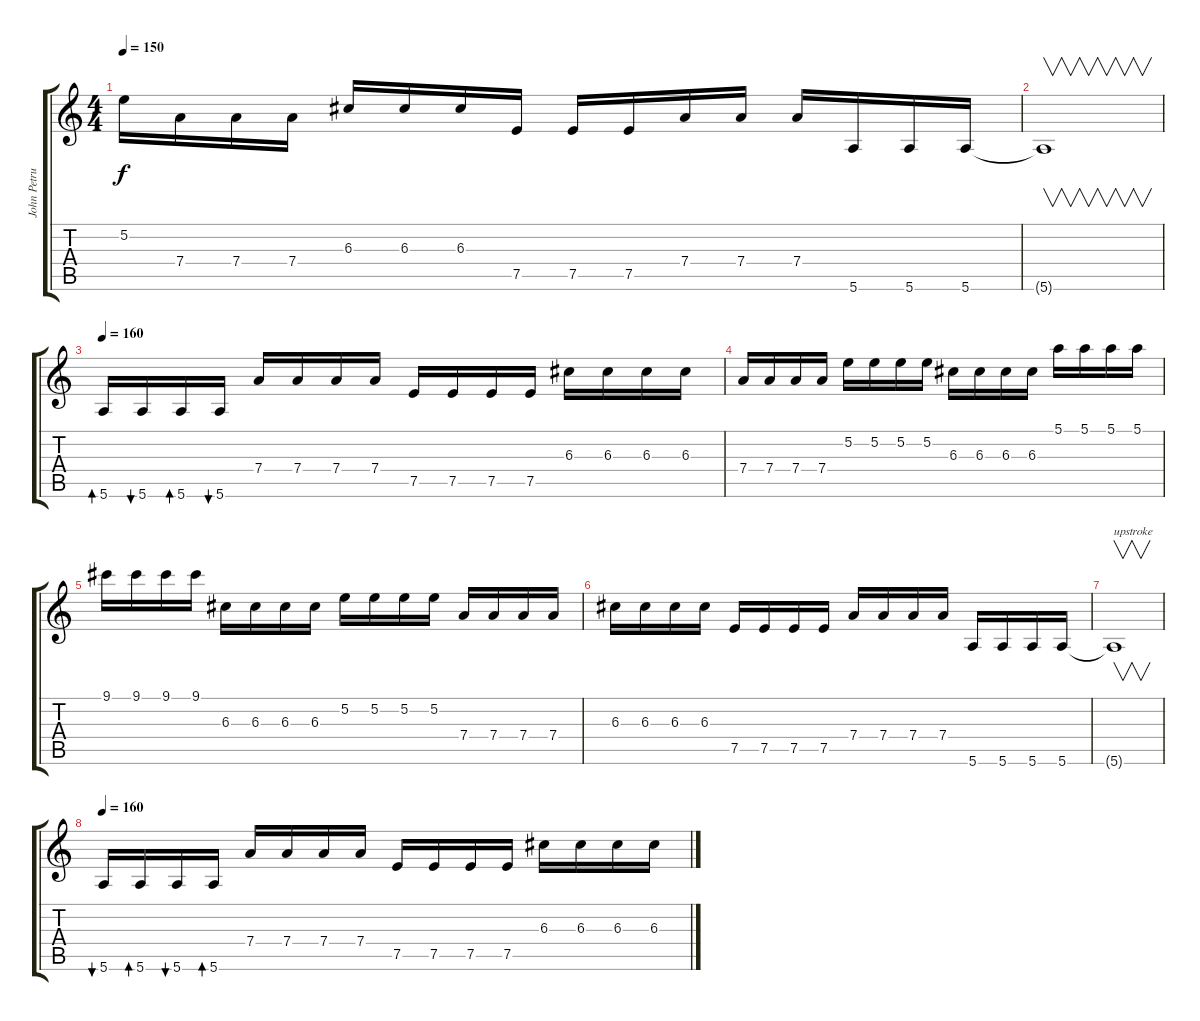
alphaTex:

\track ("John Petrucci" "John Petru") {instrument overdrivenguitar}
\staff {score tabs}
\tuning (E4 B3 G3 D3 A2 E2) {hide}
\ts (4 4)
\tempo 150
\clef g2
\ks c
5.2.16{dy f} 7.4.16 7.4.16 7.4.16 6.3.16 6.3.16 6.3.16 7.5.16 7.5.16 7.5.16 7.4.16 7.4.16 7.4.16 5.6.16 5.6.16 5.6.16 |
5.6{t}.1{v} |
\tempo 160
5.6.16{bd 60} 5.6.16{bu 60} 5.6.16{bd 60} 5.6.16{bu 60} 7.4.16 7.4.16 7.4.16 7.4.16 7.5.16 7.5.16 7.5.16 7.5.16 6.3.16 6.3.16 6.3.16 6.3.16 |
7.4.16 7.4.16 7.4.16 7.4.16 5.2.16 5.2.16 5.2.16 5.2.16 6.3.16 6.3.16 6.3.16 6.3.16 5.1.16 5.1.16 5.1.16 5.1.16 |
9.1.16 9.1.16 9.1.16 9.1.16 6.3.16 6.3.16 6.3.16 6.3.16 5.2.16 5.2.16 5.2.16 5.2.16 7.4.16 7.4.16 7.4.16 7.4.16 |
6.3.16 6.3.16 6.3.16 6.3.16 7.5.16 7.5.16 7.5.16 7.5.16 7.4.16 7.4.16 7.4.16 7.4.16 5.6.16 5.6.16 5.6.16 5.6.16 |
5.6{t}.1{v txt "upstroke"} |
\tempo 160
5.6.16{bu 60} 5.6.16{bd 60} 5.6.16{bu 60} 5.6.16{bd 60} 7.4.16 7.4.16 7.4.16 7.4.16 7.5.16 7.5.16 7.5.16 7.5.16 6.3.16 6.3.16 6.3.16 6.3.16
